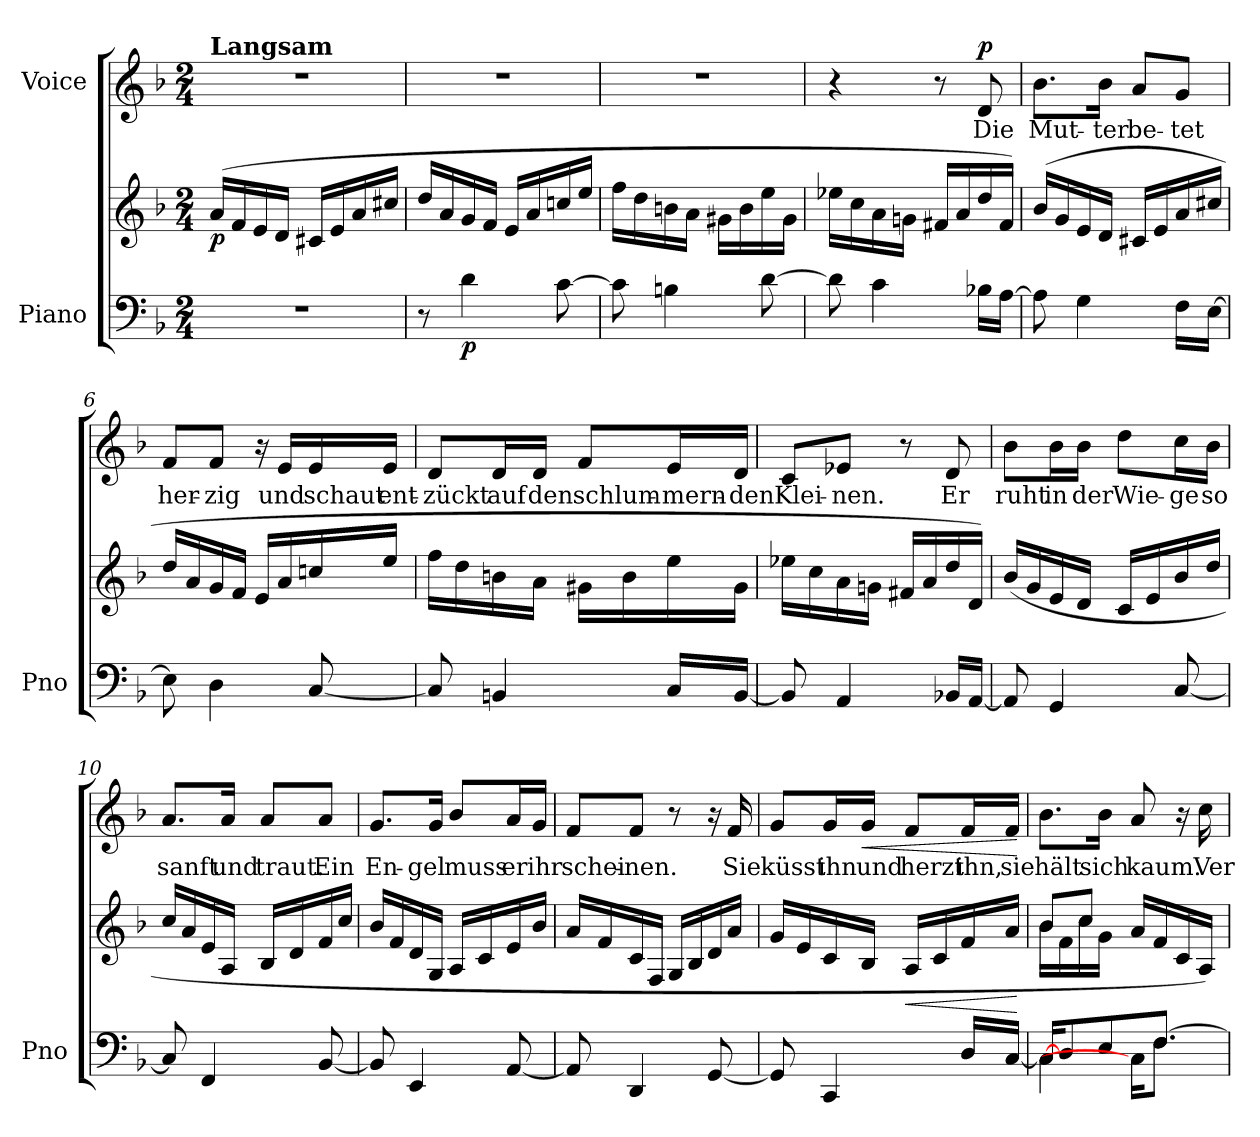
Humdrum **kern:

**kern	**kern	**dynam	**kern	**text	**dynam
*part2	*part2	*part2	*part1	*part1	*part1
*staff3	*staff2	*staff2/3	*staff1	*staff1	*staff1
*I"Piano	*	*	*I"Voice	*	*
*I'Pno	*	*	*	*	*
*clefF4	*clefG2	*	*clefG2	*	*
*k[b-]	*k[b-]	*	*k[b-]	*	*
*M2/4	*M2/4	*	*M2/4	*	*
=1	=1	=1	=1	=1	=1
!	!	!	!LO:TX:a:B:t=Langsam	!	!
!	!	!LO:DY:b	!	!	!
2r	(>16a/LL	p	2r	.	.
.	16f/	.	.	.	.
.	16e/	.	.	.	.
.	16d/JJ	.	.	.	.
.	16c#X/LL	.	.	.	.
.	16e/	.	.	.	.
.	16a/	.	.	.	.
.	16cc#X/JJ	.	.	.	.
=2	=2	=2	=2	=2	=2
8r	16dd/LL	.	2r	.	.
.	16a/	.	.	.	.
!	!	!LO:DY:b=2	!	!	!
4d\	16g/	p	.	.	.
.	16f/JJ	.	.	.	.
.	16e/LL	.	.	.	.
.	16a/	.	.	.	.
[8c\	16ccn/	.	.	.	.
.	16ee/JJ	.	.	.	.
=3	=3	=3	=3	=3	=3
8c\]	16ff\LL	.	2r	.	.
.	16dd\	.	.	.	.
4Bn\	16bn\	.	.	.	.
.	16a\JJ	.	.	.	.
.	16g#X\LL	.	.	.	.
.	16b\	.	.	.	.
[8d\	16ee\	.	.	.	.
.	16g#\JJ	.	.	.	.
=4	=4	=4	=4	=4	=4
8d\]	16ee-X\LL	.	4r	.	.
.	16cc\	.	.	.	.
4c\	16a\	.	.	.	.
.	16gn\JJ	.	.	.	.
.	16f#X/LL	.	8r	.	.
.	16a/	.	.	.	.
!	!	!	!	!LO:LY:b	!LO:DY:a
16B-X\LL	16dd/	.	8d/	Die	p
[16A\JJ	16f#/JJ)	.	.	.	.
!!LO:LB:g=z
=5	=5	=5	=5	=5	=5
!	!	!	!	!LO:LY:b	!
8A\]	(>16b-/LL	.	8.b-\L	Mut-	.
.	16g/	.	.	.	.
4G\	16e/	.	.	.	.
!	!	!	!	!LO:LY:b	!
.	16d/JJ	.	16b-\Jk	-ter	.
!	!	!	!	!LO:LY:b	!
.	16c#X/LL	.	8a/L	be-	.
.	16e/	.	.	.	.
!	!	!	!	!LO:LY:b	!
16F\LL	16a/	.	8g/J	-tet	.
[16E\JJ	16cc#X/JJ	.	.	.	.
=6	=6	=6	=6	=6	=6
!	!	!	!	!LO:LY:b	!
8E\]	16dd/LL	.	8f/L	her-	.
.	16a/	.	.	.	.
!	!	!	!	!LO:LY:b	!
4D\	16g/	.	8f/J	-zig	.
.	16f/JJ	.	.	.	.
.	16e/LL	.	16r	.	.
!	!	!	!	!LO:LY:b	!
.	16a/	.	16e/LL	und	.
!	!	!	!	!LO:LY:b	!
[8C/	16ccn/	.	16e/	schaut	.
!	!	!	!	!LO:LY:b	!
.	16ee/JJ	.	16e/JJ	ent-	.
=7	=7	=7	=7	=7	=7
!	!	!	!	!LO:LY:b	!
8C/]	16ff\LL	.	8d/L	-zückt	.
.	16dd\	.	.	.	.
!	!	!	!	!LO:LY:b	!
4BBn/	16bn\	.	16d/L	auf	.
!	!	!	!	!LO:LY:b	!
.	16a\JJ	.	16d/JJ	den	.
!	!	!	!	!LO:LY:b	!
.	16g#X\LL	.	8f/L	schlum-	.
.	16b\	.	.	.	.
!	!	!	!	!LO:LY:b	!
16C/LL	16ee\	.	16e/L	-mern-	.
!	!	!	!	!LO:LY:b	!
[16BB/JJ	16g#\JJ	.	16d/JJ	-den	.
=8	=8	=8	=8	=8	=8
!	!	!	!	!LO:LY:b	!
8BB/]	16ee-X\LL	.	8c/L	Klei-	.
.	16cc\	.	.	.	.
!	!	!	!	!LO:LY:b	!
4AA/	16a\	.	8e-X/J	-nen.	.
.	16gn\JJ	.	.	.	.
.	16f#X/LL	.	8r	.	.
.	16a/	.	.	.	.
!	!	!	!	!LO:LY:b	!
16BB-X/LL	16dd/	.	8d/	Er	.
[16AA/JJ	16d/JJ)	.	.	.	.
!!LO:LB:g=z
=9	=9	=9	=9	=9	=9
!	!	!	!	!LO:LY:b	!
8AA/]	(>16b-/LL	.	8b-\L	ruht	.
.	16g/	.	.	.	.
!	!	!	!	!LO:LY:b	!
4GG/	16e/	.	16b-\L	in	.
!	!	!	!	!LO:LY:b	!
.	16d/JJ	.	16b-\JJ	der	.
!	!	!	!	!LO:LY:b	!
.	16c/LL	.	8dd\L	Wie-	.
.	16e/	.	.	.	.
!	!	!	!	!LO:LY:b	!
[8C/	16b-/	.	16cc\L	-ge	.
!	!	!	!	!LO:LY:b	!
.	16dd/JJ	.	16b-\JJ	so	.
=10	=10	=10	=10	=10	=10
!	!	!	!	!LO:LY:b	!
8C/]	16cc/LL	.	8.a/L	sanft	.
.	16a/	.	.	.	.
4FF/	16e/	.	.	.	.
!	!	!	!	!LO:LY:b	!
.	16A/JJ	.	16a/Jk	und	.
!	!	!	!	!LO:LY:b	!
.	16B-/LL	.	8a/L	traut.	.
.	16d/	.	.	.	.
!	!	!	!	!LO:LY:b	!
[8BB-/	16f/	.	8a/J	Ein	.
.	16cc/JJ	.	.	.	.
=11	=11	=11	=11	=11	=11
!	!	!	!	!LO:LY:b	!
8BB-/]	16b-/LL	.	8.g/L	En-	.
.	16f/	.	.	.	.
4EE/	16d/	.	.	.	.
!	!	!	!	!LO:LY:b	!
.	16G/JJ	.	16g/Jk	-gel	.
!	!	!	!	!LO:LY:b	!
.	16A/LL	.	8b-/L	muss	.
.	16c/	.	.	.	.
!	!	!	!	!LO:LY:b	!
[8AA/	16e/	.	16a/L	er	.
!	!	!	!	!LO:LY:b	!
.	16b-/JJ	.	16g/JJ	ihr	.
=12	=12	=12	=12	=12	=12
!	!	!	!	!LO:LY:b	!
8AA/]	16a/LL	.	8f/L	schei-	.
.	16f/	.	.	.	.
!	!	!	!	!LO:LY:b	!
4DD/	16c/	.	8f/J	-nen.	.
.	16F/JJ	.	.	.	.
.	16G/LL	.	8r	.	.
.	16B-/	.	.	.	.
[8GG/	16d/	.	16r	.	.
!	!	!	!	!LO:LY:b	!
.	16a/JJ	.	16f/	Sie	.
!!LO:LB:g=z
=13	=13	=13	=13	=13	=13
!	!	!	!	!LO:LY:b	!
8GG/]	16g/LL	.	8g/L	küsst	.
.	16e/	.	.	.	.
!	!	!	!	!LO:LY:b	!
4CC/	16c/	.	16g/L	ihn	.
!	!	!	!	!LO:LY:b	!LO:HP:b
.	16B-/JJ	.	16g/JJ	und	<
!	!	!LO:HP:b	!	!LO:LY:b	!
.	16A/LL	<	8f/L	herzt	.
.	16c/	.	.	.	.
!	!	!	!	!LO:LY:b	!
16D/LL	16f/	.	16f/L	ihn,	.
!	!	!	!	!LO:LY:b	!
[16C/JJ	16a/JJ	.	16f/JJ	sie	.
.	.	[	.	.	[
=14	=14	=14	=14	=14	=14
*^	*^	*	*	*	*
!	!	!	!	!	!	!LO:LY:b	!
16C/KL_	4C\	8b-/L	16b-\LL	.	8.b-\L	hält	.
8D/	.	.	16f\	.	.	.	.
.	.	8cc/J	16cc\	.	.	.	.
!	!	!	!	!	!	!LO:LY:b	!
8E/	.	.	16g\JJ	.	16b-\Jk	sich	.
!	!	!	!	!	!	!LO:LY:b	!
.	16C\KL]	16a/LL	4ryy	.	8a/	kaum.	.
[8.F/J	8.F\J	16f/	.	.	.	.	.
.	.	16c/	.	.	16r	.	.
!	!	!	!	!	!	!LO:LY:b	!
.	.	16A/JJ)	.	.	16cc\	Ver-	.
*v	*v	*	*	*	*	*	*
*	*v	*v	*	*	*	*
=	=	=	=	=	=
*-	*-	*-	*-	*-	*-
